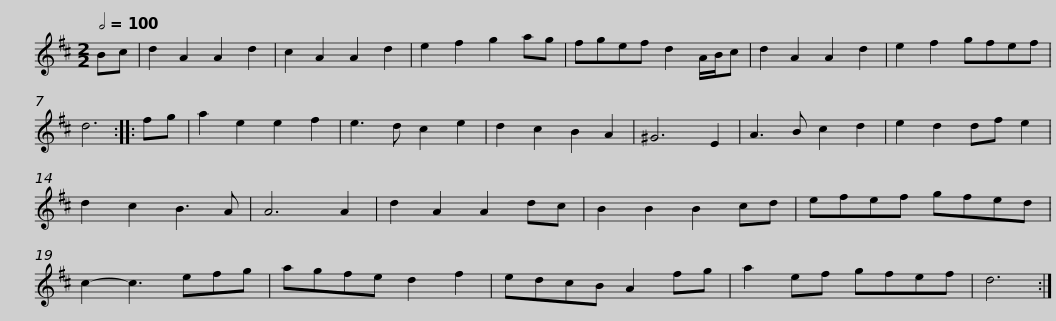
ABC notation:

X:1
L:1/8
Q:1/2=100
M:2/2
I:linebreak $
K:D
V:1 treble
V:1
 Bc | d2 A2 A2 d2 | c2 A2 A2 d2 | e2 f2 g2 ag | fgef d2 A/B/c | %5
 d2 A2 A2 d2 | e2 f2 gfef | d6 :: fg |$ a2 e2 e2 f2 | %10
 e3 d c2 e2 | d2 c2 B2 A2 | ^G6 E2 | A3 B c2 d2 | e2 d2 df e2 | %15
 d2 c2 B3 A | A6 A2 | d2 A2 A2 dc |$ B2 B2 B2 cd | efef gfed | %20
 c2- c3 efg | agfe d2 f2 | edcB A2 fg | a2 ef gfef | d6 :| %25
